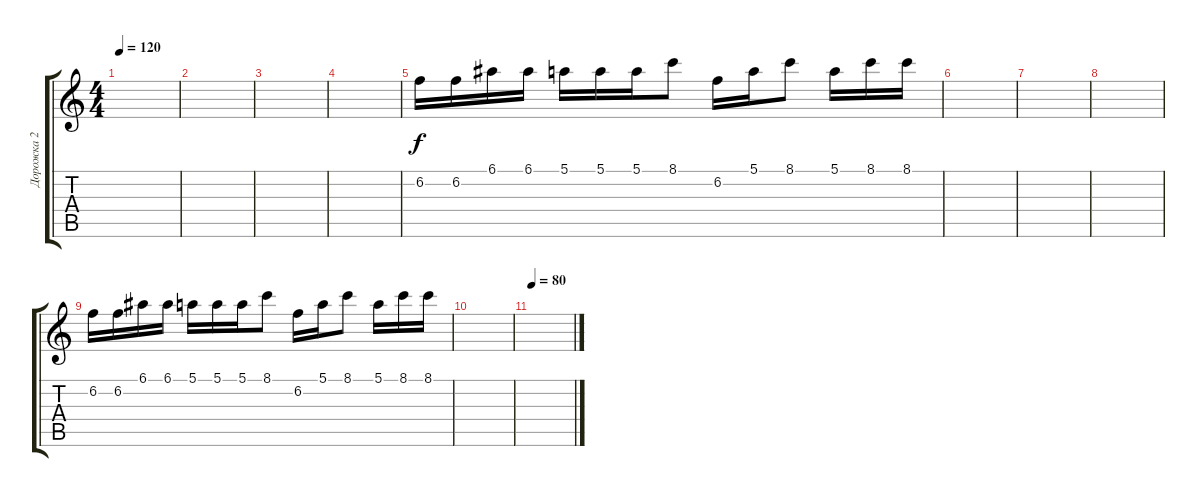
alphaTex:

\track ("Дорожка 2" "Дорожка 2") {instrument electricguitarjazz}
\staff {score tabs}
\tuning (E4 B3 G3 D3 A2 E2) {hide}
\ts (4 4)
\tempo 120
\clef g2
\ks c
|
|
|
|
6.2.16{volume 13 instrument overdrivenguitar} 6.2.16 6.1.16 6.1.16 5.1.16 5.1.16 5.1.16 8.1.8 6.2.16 5.1.16 8.1.8 5.1.16 8.1.16 8.1.16 |
|
|
|
6.2.16{volume 13 instrument overdrivenguitar} 6.2.16 6.1.16 6.1.16 5.1.16 5.1.16 5.1.16 8.1.8 6.2.16 5.1.16 8.1.8 5.1.16 8.1.16 8.1.16 |
|
\tempo 80
